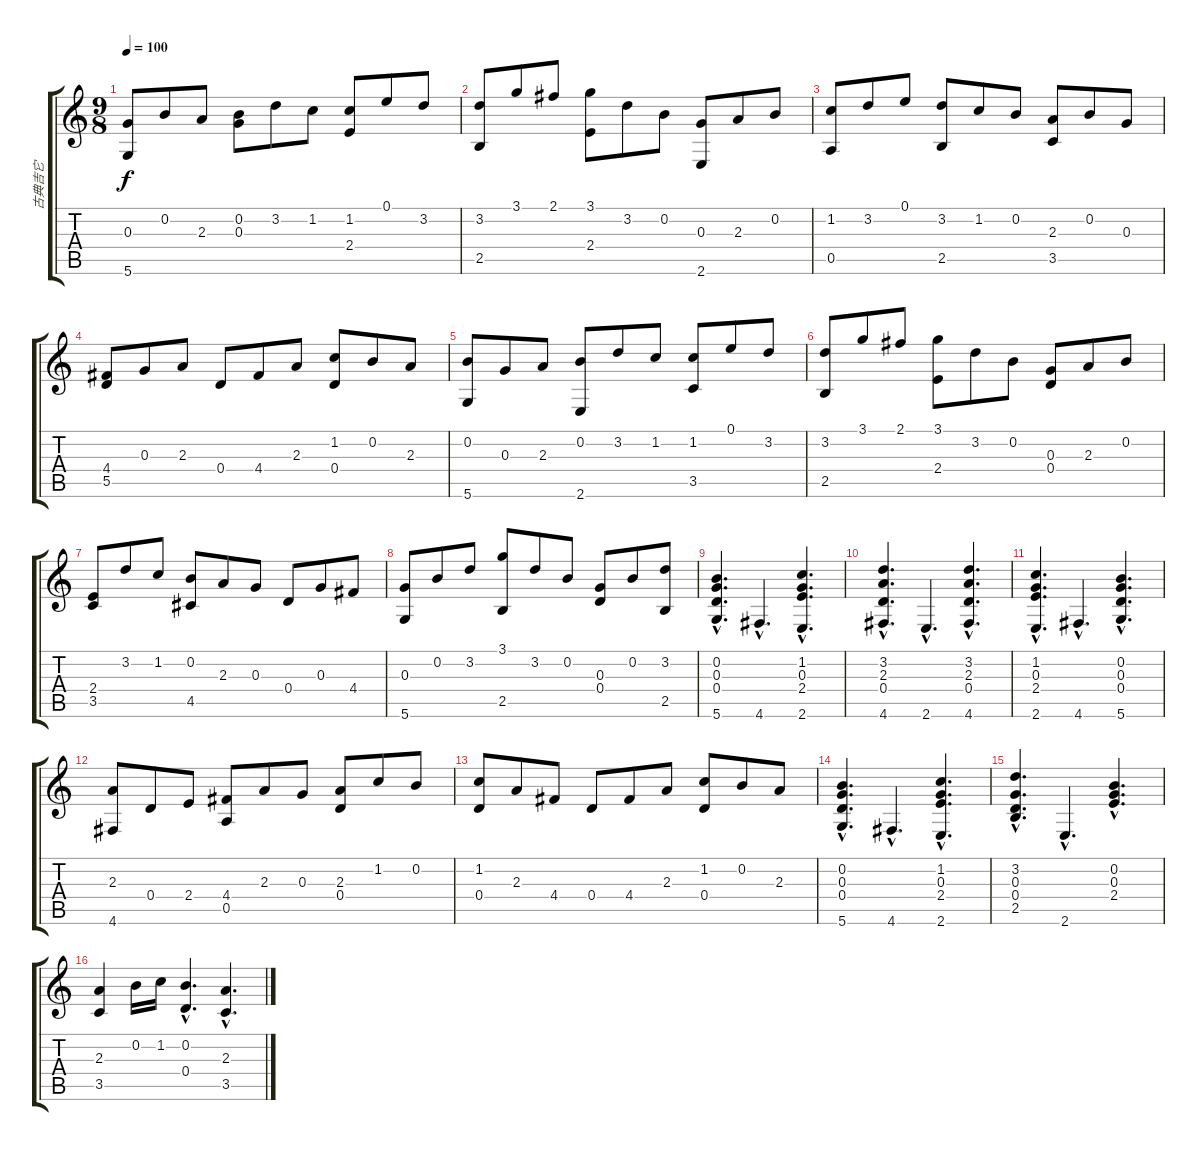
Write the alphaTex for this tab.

\track ("古典吉它" "古典吉它") {instrument acousticguitarnylon}
\staff {score tabs}
\tuning (E4 B3 G3 D3 A2 D2) {hide}
\ts (9 8)
\tempo 100
\clef g2
\ks c
(0.3 5.6).8{dy f} 0.2.8 2.3.8 (0.2 0.3).8 3.2.8 1.2.8 (1.2 2.4).8 0.1.8 3.2.8 |
(3.2 2.5).8 3.1.8 2.1.8 (3.1 2.4).8 3.2.8 0.2.8 (0.3 2.6).8 2.3.8 0.2.8 |
(1.2 0.5).8 3.2.8 0.1.8 (3.2 2.5).8 1.2.8 0.2.8 (2.3 3.5).8 0.2.8 0.3.8 |
(4.4 5.5).8 0.3.8 2.3.8 0.4.8 4.4.8 2.3.8 (1.2 0.4).8 0.2.8 2.3.8 |
(0.2 5.6).8 0.3.8 2.3.8 (0.2 2.6).8 3.2.8 1.2.8 (1.2 3.5).8 0.1.8 3.2.8 |
(3.2 2.5).8 3.1.8 2.1.8 (3.1 2.4).8 3.2.8 0.2.8 (0.3 0.4).8 2.3.8 0.2.8 |
(2.4 3.5).8 3.2.8 1.2.8 (0.2 4.5).8 2.3.8 0.3.8 0.4.8 0.3.8 4.4.8 |
(0.3 5.6).8 0.2.8 3.2.8 (3.1 2.5).8 3.2.8 0.2.8 (0.3 0.4).8 0.2.8 (3.2 2.5).8 |
(0.2{hac} 0.3{hac} 0.4{hac} 5.6{hac}).4{d} 4.6{hac}.4{d} (1.2{hac} 0.3{hac} 2.4{hac} 2.6{hac}).4{d} |
(3.2{hac} 2.3{hac} 0.4{hac} 4.6{hac}).4{d} 2.6{hac}.4{d} (3.2{hac} 2.3{hac} 0.4{hac} 4.6{hac}).4{d} |
(1.2{hac} 0.3{hac} 2.4{hac} 2.6{hac}).4{d} 4.6{hac}.4{d} (0.2{hac} 0.3{hac} 0.4{hac} 5.6{hac}).4{d} |
(2.3 4.6).8 0.4.8 2.4.8 (4.4 0.5).8 2.3.8 0.3.8 (2.3 0.4).8 1.2.8 0.2.8 |
(1.2 0.4).8 2.3.8 4.4.8 0.4.8 4.4.8 2.3.8 (1.2 0.4).8 0.2.8 2.3.8 |
(0.2{hac} 0.3{hac} 0.4{hac} 5.6{hac}).4{d} 4.6{hac}.4{d} (1.2{hac} 0.3{hac} 2.4{hac} 2.6{hac}).4{d} |
(3.2{hac} 0.3{hac} 0.4{hac} 2.5{hac}).4{d} 2.6{hac}.4{d} (0.2{hac} 0.3{hac} 2.4{hac}).4{d} |
(2.3 3.5).4 0.2.16 1.2.16 (0.2{hac} 0.4{hac}).4{d} (2.3{hac} 3.5{hac}).4{d}
